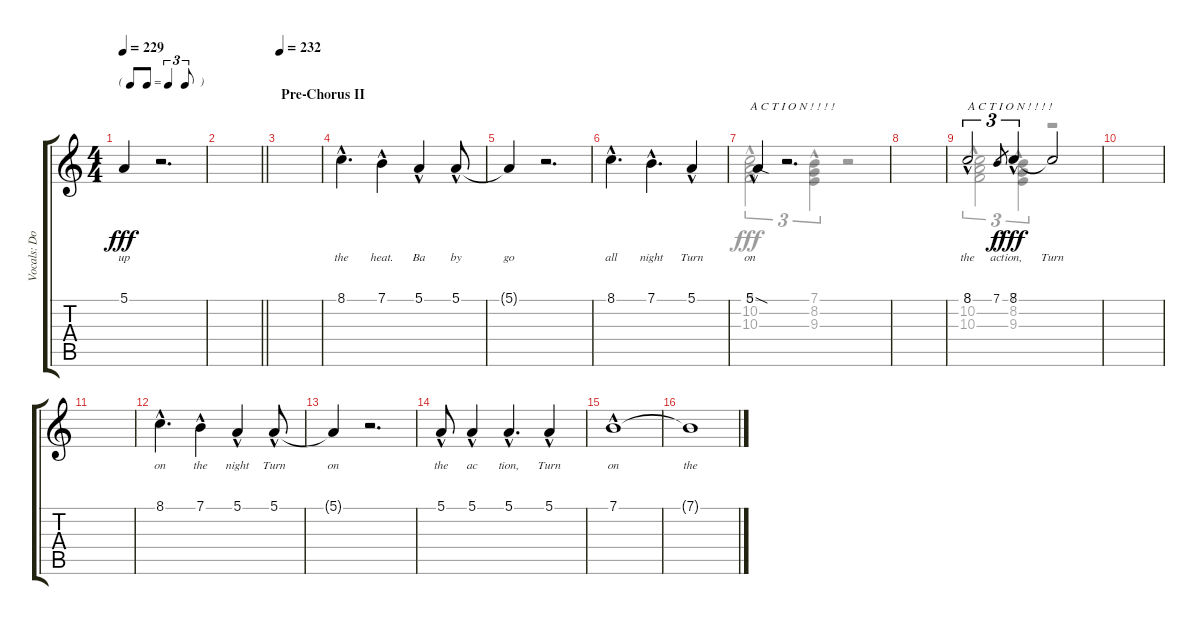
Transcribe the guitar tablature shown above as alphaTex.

\track ("Vocals: Don" "Vocals: Do") {instrument lead2sawtooth}
\staff {score tabs}
\tuning (E4 B3 G3 D3 A2 E2) {hide}
\voice
\ts (4 4)
\tf triplet8th
\tempo 229
\clef g2
\ks c
5.1{t}.4{lyrics (0 "up") lyrics (1 "") lyrics (2 "") lyrics (3 "") lyrics (4 "") dy fff} r.2{d} |
\barLineRight lightlight
|
\section ("" "Pre-Chorus II")
\tempo 232
|
8.1{hac}.4{d lyrics (0 "the") lyrics (1 "") lyrics (2 "") lyrics (3 "") lyrics (4 "")} 7.1{hac}.4{lyrics (0 "heat.") lyrics (1 "") lyrics (2 "") lyrics (3 "") lyrics (4 "")} 5.1{hac}.4{lyrics (0 "Ba") lyrics (1 "") lyrics (2 "") lyrics (3 "") lyrics (4 "")} 5.1{hac}.8{lyrics (0 "by") lyrics (1 "") lyrics (2 "") lyrics (3 "") lyrics (4 "")} |
5.1{t}.4{lyrics (0 "go") lyrics (1 "") lyrics (2 "") lyrics (3 "") lyrics (4 "")} r.2{d} |
8.1{hac}.4{d lyrics (0 "all") lyrics (1 "") lyrics (2 "") lyrics (3 "") lyrics (4 "")} 7.1{hac}.4{d lyrics (0 "night") lyrics (1 "") lyrics (2 "") lyrics (3 "") lyrics (4 "")} 5.1{hac}.4{lyrics (0 "Turn") lyrics (1 "") lyrics (2 "") lyrics (3 "") lyrics (4 "")} |
5.1{sod hac}.4{txt "A C T I O N ! ! ! !" lyrics (0 "on") lyrics (1 "") lyrics (2 "") lyrics (3 "") lyrics (4 "")} r.2{d} |
|
8.1{hac}.2{tu (3 2) txt "A C T I O N ! ! ! !" lyrics (0 "the") lyrics (1 "") lyrics (2 "") lyrics (3 "") lyrics (4 "")} 7.1.8{lyrics (0 "act") lyrics (1 "") lyrics (2 "") lyrics (3 "") lyrics (4 "") gr dy f} 8.1{hac}.4{tu (3 2) lyrics (0 "ion,") lyrics (1 "") lyrics (2 "") lyrics (3 "") lyrics (4 "") dy fff} 8.1{t}.2{lyrics (0 "Turn") lyrics (1 "") lyrics (2 "") lyrics (3 "") lyrics (4 "")} |
|
|
8.1{hac}.4{d lyrics (0 "on") lyrics (1 "") lyrics (2 "") lyrics (3 "") lyrics (4 "")} 7.1{hac}.4{lyrics (0 "the") lyrics (1 "") lyrics (2 "") lyrics (3 "") lyrics (4 "")} 5.1{hac}.4{lyrics (0 "night") lyrics (1 "") lyrics (2 "") lyrics (3 "") lyrics (4 "")} 5.1{hac}.8{lyrics (0 "Turn") lyrics (1 "") lyrics (2 "") lyrics (3 "") lyrics (4 "")} |
5.1{t}.4{lyrics (0 "on") lyrics (1 "") lyrics (2 "") lyrics (3 "") lyrics (4 "")} r.2{d} |
5.1{hac}.8{lyrics (0 "the") lyrics (1 "") lyrics (2 "") lyrics (3 "") lyrics (4 "")} 5.1{hac}.4{lyrics (0 "ac") lyrics (1 "") lyrics (2 "") lyrics (3 "") lyrics (4 "")} 5.1{hac}.4{d lyrics (0 "tion,") lyrics (1 "") lyrics (2 "") lyrics (3 "") lyrics (4 "")} 5.1{hac}.4{lyrics (0 "Turn") lyrics (1 "") lyrics (2 "") lyrics (3 "") lyrics (4 "")} |
7.1{hac}.1{lyrics (0 "on") lyrics (1 "") lyrics (2 "") lyrics (3 "") lyrics (4 "")} |
7.1{t}.1{lyrics (0 "the") lyrics (1 "") lyrics (2 "") lyrics (3 "") lyrics (4 "")}
\voice
\clef g2
\ottava regular
\simile none
\ks c
|
\barLineRight lightlight
|
|
|
|
|
(8.1{hac} 10.2{hac} 10.3{hac}).2{tu (3 2)} (7.1{hac} 8.2{hac} 9.3{hac}).4{tu (3 2)} r.2 |
|
(8.1{hac} 10.2{hac} 10.3{hac}).2{tu (3 2)} (7.1{hac} 8.2{hac} 9.3{hac}).4{tu (3 2)} r.2 |
|
|
|
|
|
|
